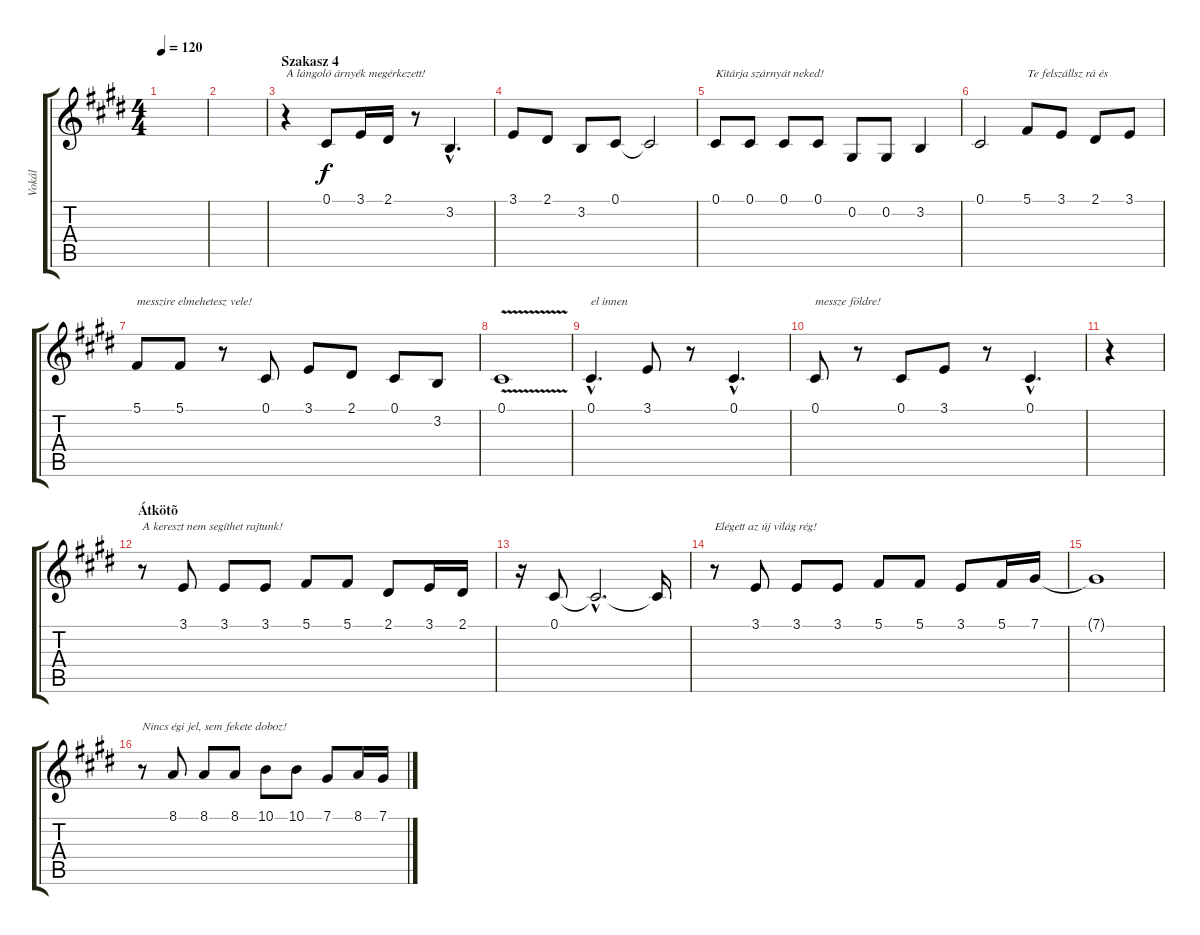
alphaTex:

\track ("Vokál" "Vokál") {instrument violin}
\staff {score tabs}
\tuning (Db4 Ab3 E3 B2 Gb2 Db2) {hide}
\ts (4 4)
\tempo 120
\clef g2
\ks c#minor
|
|
\section ("" "Szakasz 4")
r.4{txt "A lángoló árnyék megérkezett!"} 0.1.8 3.1.16 2.1.16 r.8 3.2{hac}.4{d} |
3.1.8 2.1.8 3.2.8 0.1.8 0.1{t}.2 |
0.1.8{txt "Kitárja szárnyát neked!"} 0.1.8 0.1.8 0.1.8 0.2.8 0.2.8 3.2.4 |
0.1.2 5.1.8{txt "Te felszállsz rá és"} 3.1.8 2.1.8 3.1.8 |
5.1.8{txt "messzire elmehetesz vele!"} 5.1.8 r.8 0.1.8 3.1.8 2.1.8 0.1.8 3.2.8 |
0.1{v}.1 |
0.1{hac}.4{d txt "el innen"} 3.1.8 r.8 0.1{hac}.4{d} |
0.1.8{txt "messze földre!"} r.8 0.1.8 3.1.8 r.8 0.1{hac}.4{d} |
r.4 |
\section ("" "Átkötõ")
r.8{txt "A kereszt nem segíthet rajtunk!"} 3.1.8 3.1.8 3.1.8 5.1.8 5.1.8 2.1.8 3.1.16 2.1.16 |
r.16 0.1.8 0.1{hac t}.2{d} 0.1{t}.16 |
r.8{txt "Elégett az új világ rég!"} 3.1.8 3.1.8 3.1.8 5.1.8 5.1.8 3.1.8 5.1.16 7.1.16 |
7.1{t}.1 |
r.8{txt "Nincs égi jel, sem fekete doboz!"} 8.1.8 8.1.8 8.1.8 10.1.8 10.1.8 7.1.8 8.1.16 7.1.16
